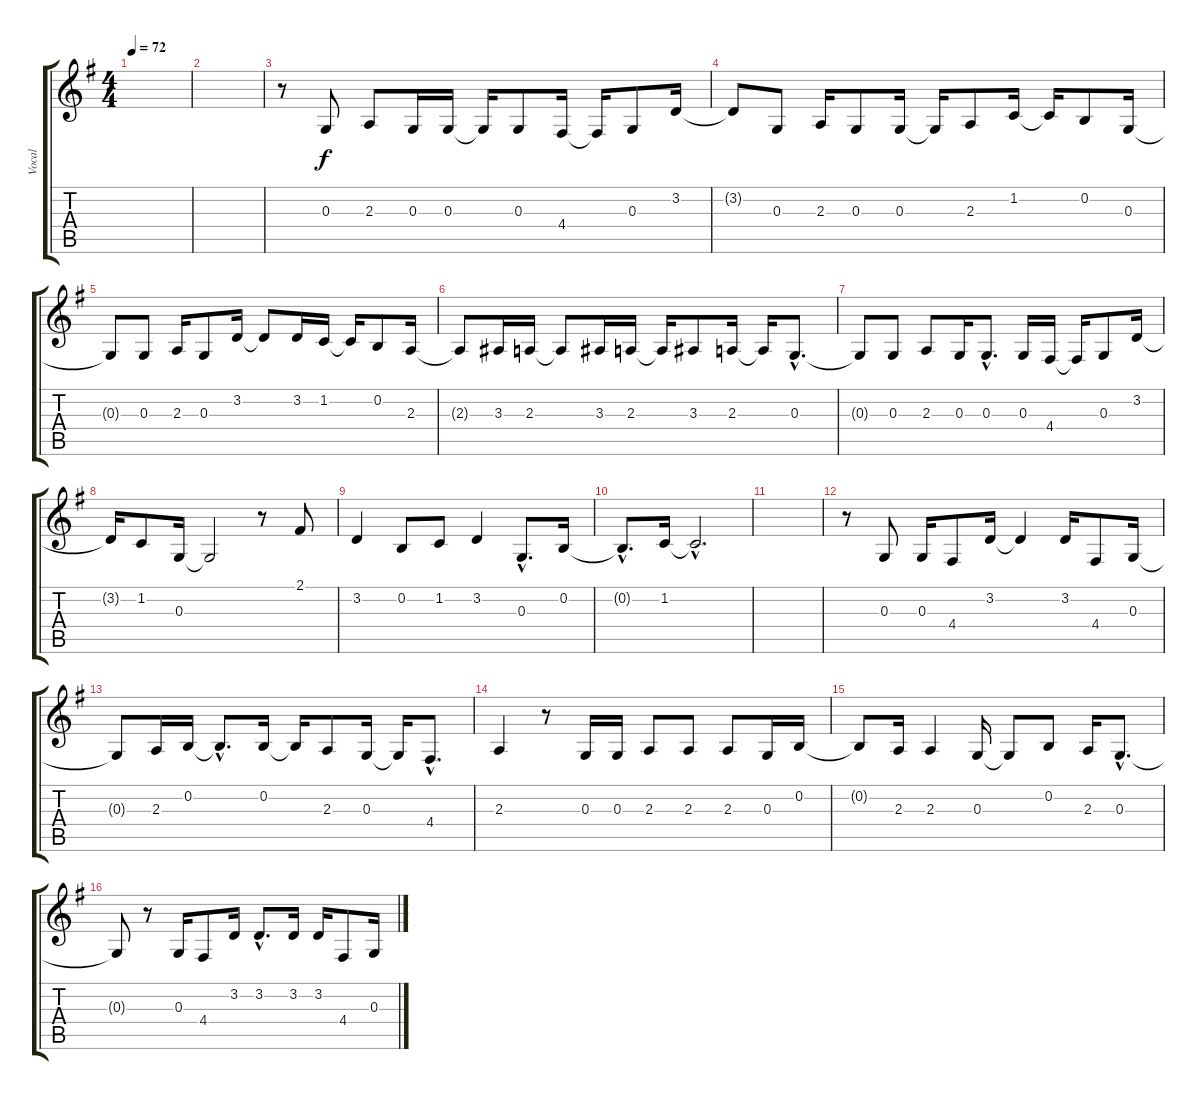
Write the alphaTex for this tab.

\track ("Vocal" "Vocal") {instrument lead6voice}
\staff {score tabs}
\tuning (E4 B3 G3 D3 A2 E2) {hide}
\ts (4 4)
\tempo 72
\clef g2
\ks g
|
|
r.8 0.3.8 2.3.8 0.3.16 0.3.16 0.3{t}.16 0.3.8 4.4.16 4.4{t}.16 0.3.8 3.2.16 |
3.2{t}.8 0.3.8 2.3.16 0.3.8 0.3.16 0.3{t}.16 2.3.8 1.2.16 1.2{t}.16 0.2.8 0.3.16 |
0.3{t}.8 0.3.8 2.3.16 0.3.8 3.2.16 3.2{t}.8 3.2.16 1.2.16 1.2{t}.16 0.2.8 2.3.16 |
2.3{t}.8 3.3.16 2.3.16 2.3{t}.8 3.3.16 2.3.16 2.3{t}.16 3.3.8 2.3.16 2.3{t}.16 0.3{hac}.8{d} |
0.3{t}.8 0.3.8 2.3.8 0.3.16 0.3{hac}.8{d} 0.3.16 4.4.16 4.4{t}.16 0.3.8 3.2.16 |
3.2{t}.16 1.2.8 0.3.16 0.3{t}.2 r.8 2.1.8 |
3.2.4 0.2.8 1.2.8 3.2.4 0.3{hac}.8{d} 0.2.16 |
0.2{hac t}.8{d} 1.2.16 1.2{hac t}.2{d} |
|
r.8 0.3.8 0.3.16 4.4.8 3.2.16 3.2{t}.4 3.2.16 4.4.8 0.3.16 |
0.3{t}.8 2.3.16 0.2.16 0.2{hac t}.8{d} 0.2.16 0.2{t}.16 2.3.8 0.3.16 0.3{t}.16 4.4{hac}.8{d} |
2.3.4 r.8 0.3.16 0.3.16 2.3.8 2.3.8 2.3.8 0.3.16 0.2.16 |
0.2{t}.8 2.3.16 2.3.4 0.3.16 0.3{t}.8 0.2.8 2.3.16 0.3{hac}.8{d} |
0.3{t}.8 r.8 0.3.16 4.4.8 3.2.16 3.2{hac}.8{d} 3.2.16 3.2.16 4.4.8 0.3.16
